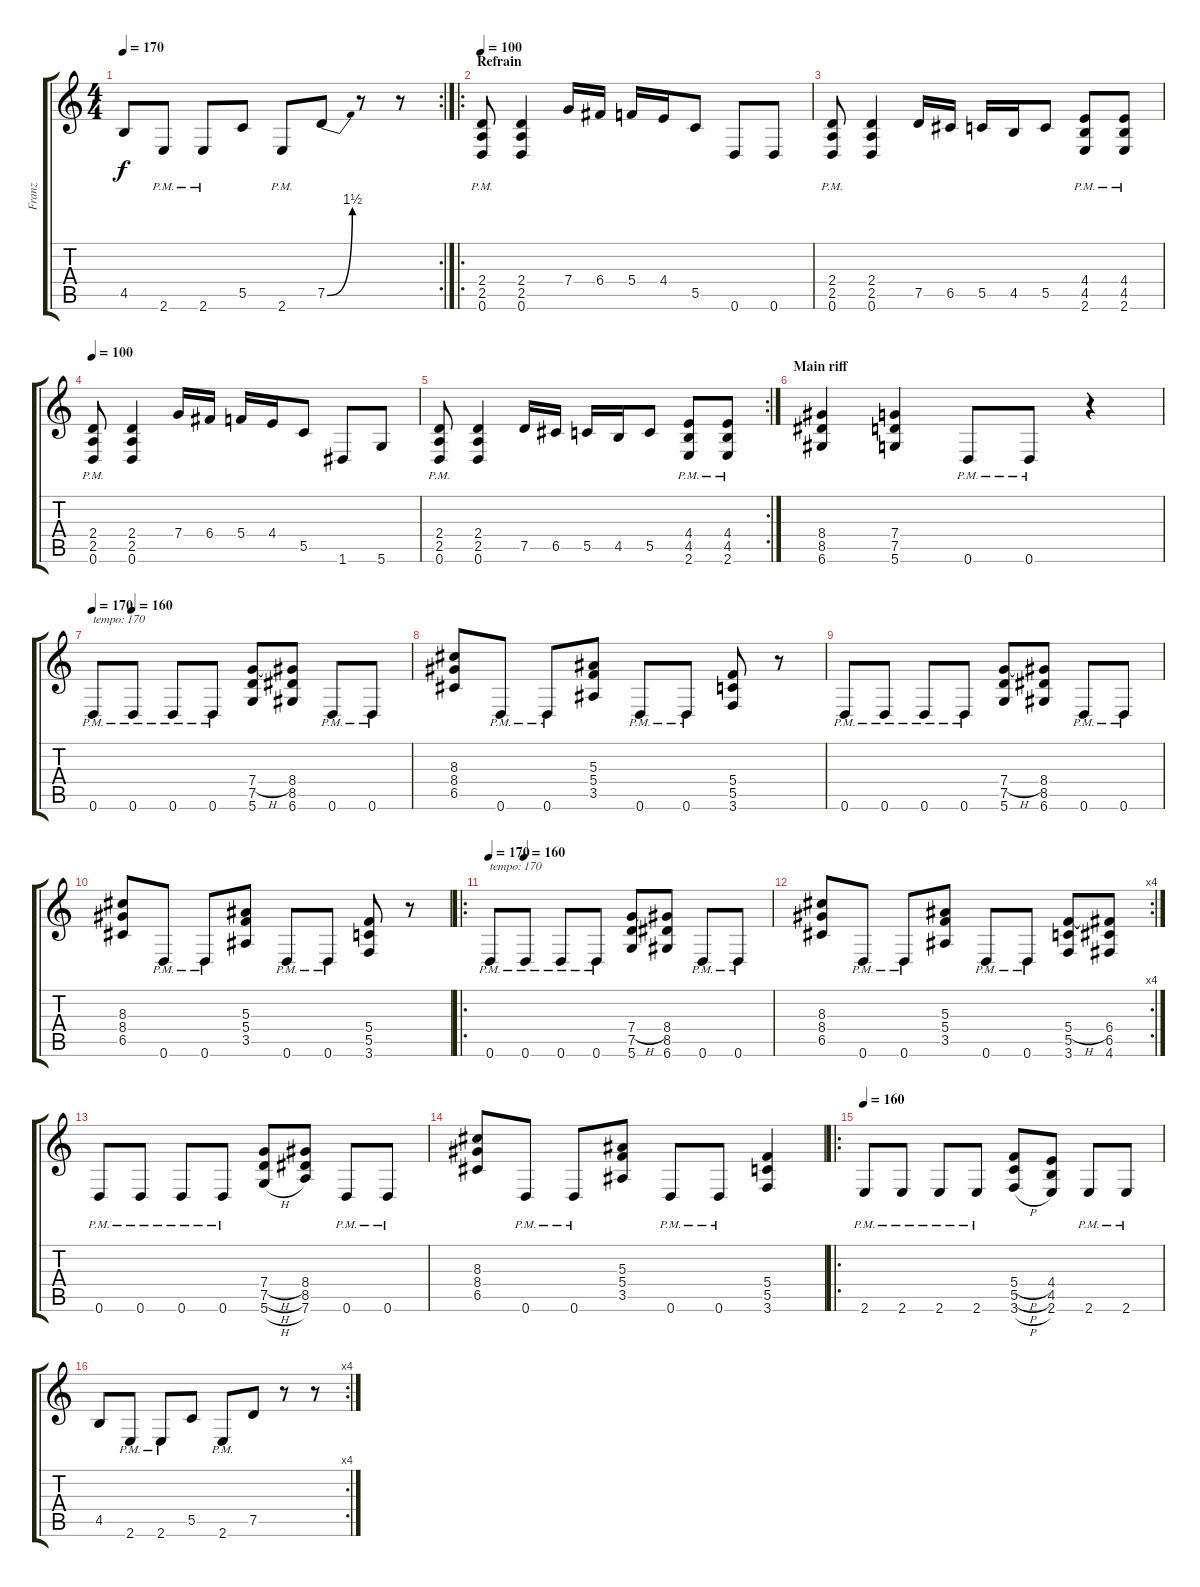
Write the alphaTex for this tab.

\track ("Franz" "Franz") {instrument distortionguitar}
\staff {score tabs}
\tuning (D4 A3 F3 C3 G2 D2) {hide}
\rc 2
\ts (4 4)
\tempo 170
\clef g2
\ks c
4.5.8{dy f} 2.6{pm}.8 2.6{pm}.8 5.5.8 2.6{pm}.8 7.5{be (bend 0 0 60 6)}.8 r.8 r.8 |
\ro
\section ("" "Refrain")
\tempo 90
\tempo 100
(2.4{pm} 2.5{pm} 0.6{pm}).8 (2.4 2.5 0.6).4 7.4.16 6.4.16 5.4.16 4.4.16 5.5.8 0.6.8 0.6.8 |
(2.4{pm} 2.5{pm} 0.6{pm}).8 (2.4 2.5 0.6).4 7.5.16 6.5.16 5.5.16 4.5.16 5.5.8 (4.4{pm} 4.5{pm} 2.6{pm}).8 (4.4{pm} 4.5{pm} 2.6{pm}).8 |
\tempo 100
(2.4{pm} 2.5{pm} 0.6{pm}).8 (2.4 2.5 0.6).4 7.4.16 6.4.16 5.4.16 4.4.16 5.5.8 1.6.8 5.6.8 |
\rc 2
(2.4{pm} 2.5{pm} 0.6{pm}).8 (2.4 2.5 0.6).4 7.5.16 6.5.16 5.5.16 4.5.16 5.5.8 (4.4{pm} 4.5{pm} 2.6{pm}).8 (4.4{pm} 4.5{pm} 2.6{pm}).8 |
\section ("" "Main riff")
(8.4 8.5 6.6).4 (7.4 7.5 5.6).4 0.6{pm}.8 0.6{pm}.8 r.4 |
\tempo 170
\tempo (160 0.125)
0.6{pm}.8{txt "tempo: 170"} 0.6{pm}.8 0.6{pm}.8 0.6{pm}.8 (7.4{h} 7.5 5.6).8 (8.4 8.5 6.6).8 0.6{pm}.8 0.6{pm}.8 |
(8.3 8.4 6.5).8 0.6{pm}.8 0.6{pm}.8 (5.3 5.4 3.5).8 0.6{pm}.8 0.6{pm}.8 (5.4 5.5 3.6).8 r.8 |
0.6{pm}.8 0.6{pm}.8 0.6{pm}.8 0.6{pm}.8 (7.4{h} 7.5 5.6).8 (8.4 8.5 6.6).8 0.6{pm}.8 0.6{pm}.8 |
(8.3 8.4 6.5).8 0.6{pm}.8 0.6{pm}.8 (5.3 5.4 3.5).8 0.6{pm}.8 0.6{pm}.8 (5.4 5.5 3.6).8 r.8 |
\ro
\tempo 170
\tempo (160 0.125)
0.6{pm}.8{txt "tempo: 170"} 0.6{pm}.8 0.6{pm}.8 0.6{pm}.8 (7.4{h} 7.5 5.6).8 (8.4 8.5 6.6).8 0.6{pm}.8 0.6{pm}.8 |
\rc 4
(8.3 8.4 6.5).8 0.6{pm}.8 0.6{pm}.8 (5.3 5.4 3.5).8 0.6{pm}.8 0.6{pm}.8 (5.4{h} 5.5 3.6).8 (6.4 6.5 4.6).8 |
0.6{pm}.8 0.6{pm}.8 0.6{pm}.8 0.6{pm}.8 (7.4{h} 7.5{h} 5.6{h}).8 (8.4 8.5 7.6).8 0.6{pm}.8 0.6{pm}.8 |
(8.3 8.4 6.5).8 0.6{pm}.8 0.6{pm}.8 (5.3 5.4 3.5).8 0.6{pm}.8 0.6{pm}.8 (5.4 5.5 3.6).4 |
\ro
\tempo 160
2.6{pm}.8 2.6{pm}.8 2.6{pm}.8 2.6{pm}.8 (5.4{h} 5.5{h} 3.6{h}).8 (4.4 4.5 2.6).8 2.6{pm}.8 2.6{pm}.8 |
\rc 4
4.5.8 2.6{pm}.8 2.6{pm}.8 5.5.8 2.6{pm}.8 7.5.8 r.8 r.8
